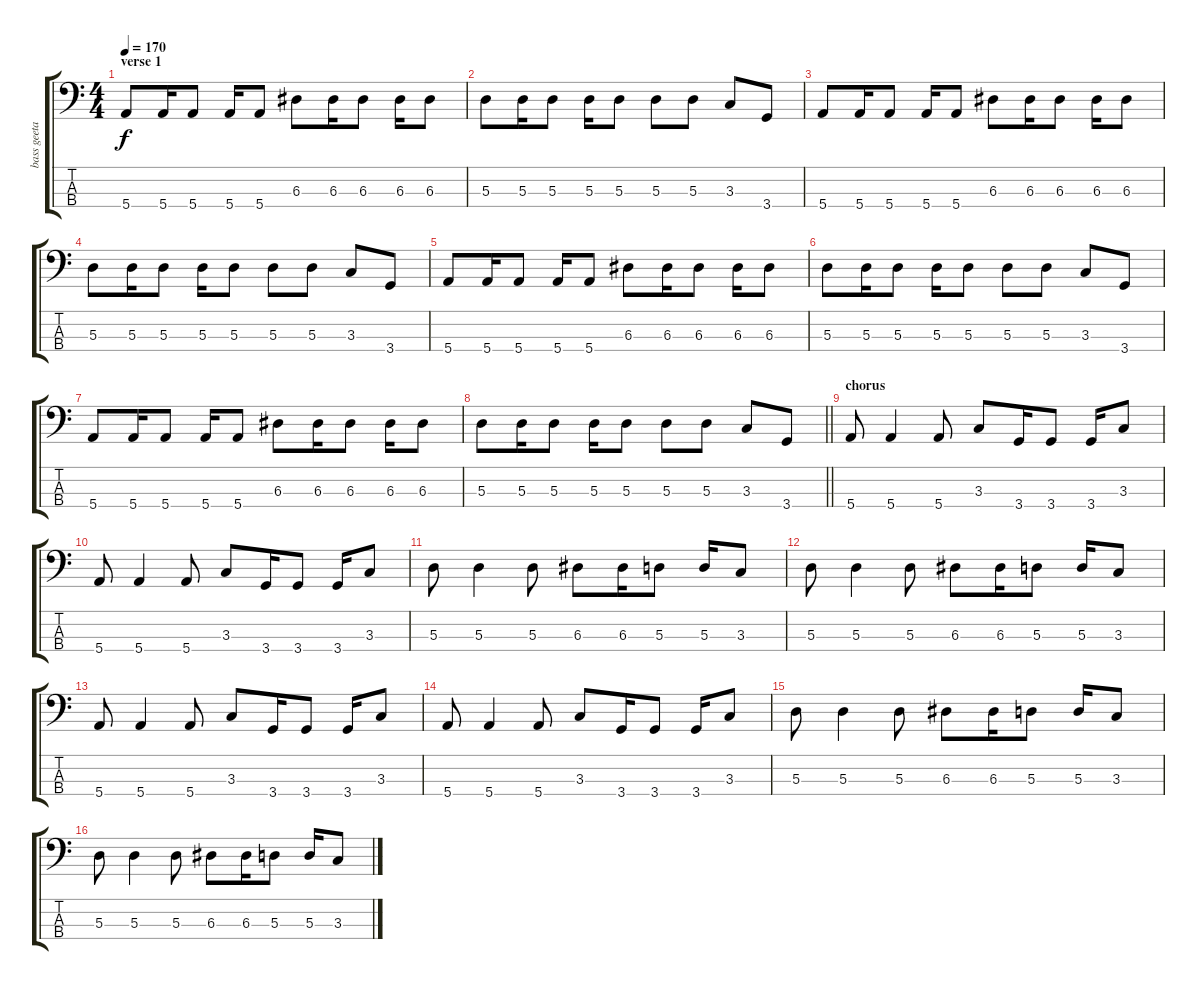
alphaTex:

\track ("bass geetar" "bass geeta") {instrument electricbasspick}
\staff {score tabs}
\tuning (G2 D2 A1 E1) {hide}
\ts (4 4)
\section ("" "verse 1")
\tempo 170
\clef f4
\ks c
5.4.8{dy f} 5.4.16 5.4.8 5.4.16 5.4.8 6.3.8 6.3.16 6.3.8 6.3.16 6.3.8 |
5.3.8 5.3.16 5.3.8 5.3.16 5.3.8 5.3.8 5.3.8 3.3.8 3.4.8 |
5.4.8 5.4.16 5.4.8 5.4.16 5.4.8 6.3.8 6.3.16 6.3.8 6.3.16 6.3.8 |
5.3.8 5.3.16 5.3.8 5.3.16 5.3.8 5.3.8 5.3.8 3.3.8 3.4.8 |
5.4.8 5.4.16 5.4.8 5.4.16 5.4.8 6.3.8 6.3.16 6.3.8 6.3.16 6.3.8 |
5.3.8 5.3.16 5.3.8 5.3.16 5.3.8 5.3.8 5.3.8 3.3.8 3.4.8 |
5.4.8 5.4.16 5.4.8 5.4.16 5.4.8 6.3.8 6.3.16 6.3.8 6.3.16 6.3.8 |
\barLineRight lightlight
5.3.8 5.3.16 5.3.8 5.3.16 5.3.8 5.3.8 5.3.8 3.3.8 3.4.8 |
\section ("" "chorus")
5.4.8 5.4.4 5.4.8 3.3.8 3.4.16 3.4.8 3.4.16 3.3.8 |
5.4.8 5.4.4 5.4.8 3.3.8 3.4.16 3.4.8 3.4.16 3.3.8 |
5.3.8 5.3.4 5.3.8 6.3.8 6.3.16 5.3.8 5.3.16 3.3.8 |
5.3.8 5.3.4 5.3.8 6.3.8 6.3.16 5.3.8 5.3.16 3.3.8 |
5.4.8 5.4.4 5.4.8 3.3.8 3.4.16 3.4.8 3.4.16 3.3.8 |
5.4.8 5.4.4 5.4.8 3.3.8 3.4.16 3.4.8 3.4.16 3.3.8 |
5.3.8 5.3.4 5.3.8 6.3.8 6.3.16 5.3.8 5.3.16 3.3.8 |
5.3.8 5.3.4 5.3.8 6.3.8 6.3.16 5.3.8 5.3.16 3.3.8
